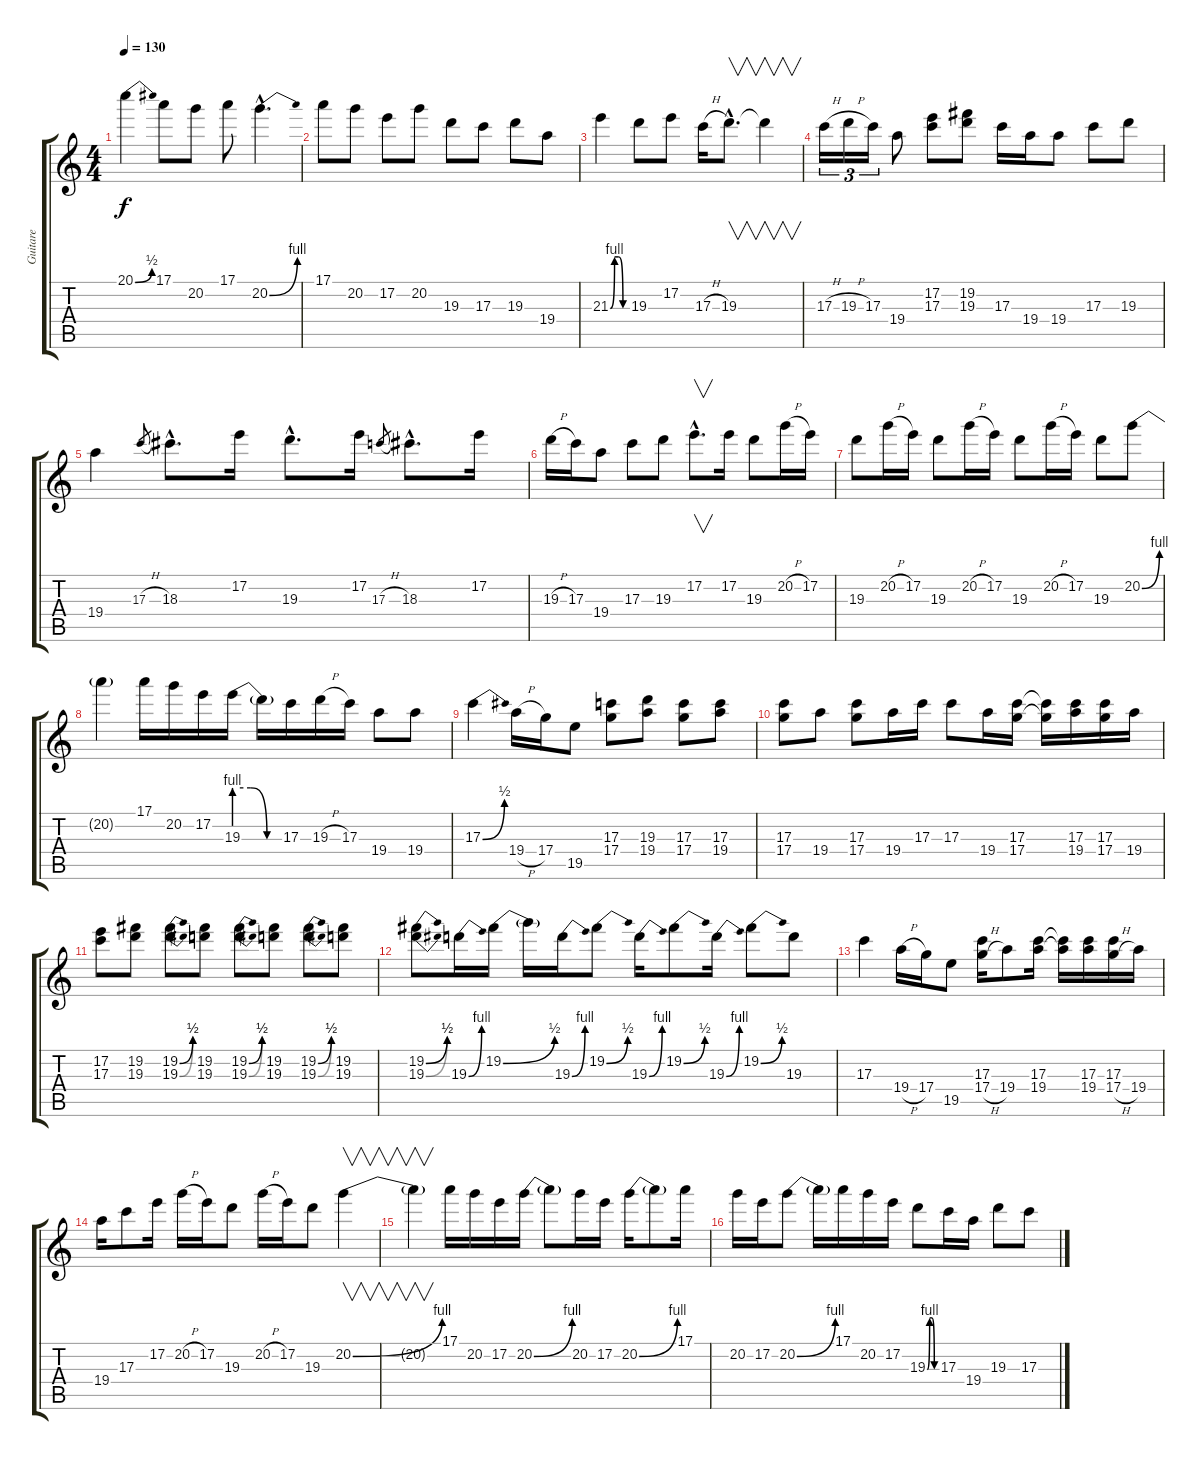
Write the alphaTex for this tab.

\track ("Guitare" "Guitare") {instrument distortionguitar}
\staff {score tabs}
\tuning (E4 B3 G3 D3 A2 E2) {hide}
\ts (4 4)
\tempo 130
\clef g2
\ks c
20.1{be (bend 0 0 60 2)}.4{dy f} 17.1.8 20.2.8 17.1.8 20.2{be (bend 0 0 60 4) hac}.4{d} |
17.1.8 20.2.8 17.2.8 20.2.8 19.3.8 17.3.8 19.3.8 19.4.8 |
21.3{be (custom 0 0 15 4 30 4 45 0 60 0)}.4 19.3.8 17.2.8 17.3{h}.16 19.3{hac}.8{v d} 19.3{t}.4{v} |
17.3{h}.16{tu (3 2)} 19.3{h}.16{tu (3 2)} 17.3.16{tu (3 2)} 19.4.8 (17.2 17.3).8 (19.2 19.3).8 17.3.16 19.4.16 19.4.8 17.3.8 19.3.8 |
19.4.4 17.3{h}.8{gr} 18.3{hac}.8{d} 17.2.16 19.3{hac}.8{d} 17.2.16 17.3{h}.8{gr} 18.3{hac}.8{d} 17.2.16 |
19.3{h}.16 17.3.16 19.4.8 17.3.8 19.3.8 17.2{hac}.8{v d} 17.2.16 19.3.8 20.2{h}.16 17.2.16 |
19.3.8 20.2{h}.16 17.2.16 19.3.8 20.2{h}.16 17.2.16 19.3.8 20.2{h}.16 17.2.16 19.3.8 20.2{be (bend 0 0 60 4)}.8 |
20.2{t}.4 17.1.16 20.2.16 17.2.16 19.3{be (custom 0 4 20 4 40 0 60 0)}.16 19.3{t}.16 17.3.16 19.3{h}.16 17.3.16 19.4.8 19.4.8 |
17.3{be (bend 0 0 60 2)}.4 19.4{h}.16 17.4.16 19.5.8 (17.3 17.4).8 (19.3 19.4).8 (17.3 17.4).8 (17.3 19.4).8 |
(17.3 17.4).8 19.4.8 (17.3 17.4).8 19.4.16 17.3.16 17.3.8 19.4.16 (17.3 17.4).16 (17.3{t} 17.4{t}).16 (17.3 19.4).16 (17.3 17.4).16 19.4.16 |
(17.2 17.3).8 (19.2 19.3).8 (19.2{be (bend 0 0 60 2)} 19.3{be (bend 0 0 60 2)}).8 (19.2 19.3).8 (19.2{be (bend 0 0 60 2)} 19.3{be (bend 0 0 60 2)}).8 (19.2 19.3).8 (19.2{be (bend 0 0 60 2)} 19.3{be (bend 0 0 60 2)}).8 (19.2 19.3).8 |
(19.2{be (bend 0 0 60 2)} 19.3{be (bend 0 0 60 2)}).8 19.3{be (bend 0 0 60 4)}.16 19.2{be (bend 0 0 60 2)}.16 19.2{t}.16 19.3{be (bend 0 0 60 4)}.16 19.2{be (bend 0 0 60 2)}.8 19.3{be (bend 0 0 60 4)}.16 19.2{be (bend 0 0 60 2)}.8 19.3{be (bend 0 0 60 4)}.16 19.2{be (bend 0 0 60 2)}.8 19.3.8 |
17.3.4 19.4{h}.16 17.4.16 19.5.8 (17.3 17.4{h}).16 19.4.8 (17.3 19.4).16 (17.3{t} 19.4{t}).16 (17.3 19.4).16 (17.3 17.4{h}).16 19.4.16 |
19.4.16 17.3.8 17.2.16 20.2{h}.16 17.2.16 19.3.8 20.2{h}.16 17.2.16 19.3.8 20.2{be (bend 0 0 60 4)}.4{v} |
20.2{t}.4{v} 17.1.16 20.2.16 17.2.16 20.2{be (bend 0 0 60 4)}.16 20.2{t}.8 20.2.16 17.2.16 20.2{be (bend 0 0 60 4)}.16 20.2{t}.8 17.1.16 |
20.2.16 17.2.16 20.2{be (bend 0 0 60 4)}.8 20.2{t}.16 17.1.16 20.2.16 17.2.16 19.3{be (custom 0 0 15 4 30 4 45 0 60 0)}.8 17.3.16 19.4.16 19.3.8 17.3.8
